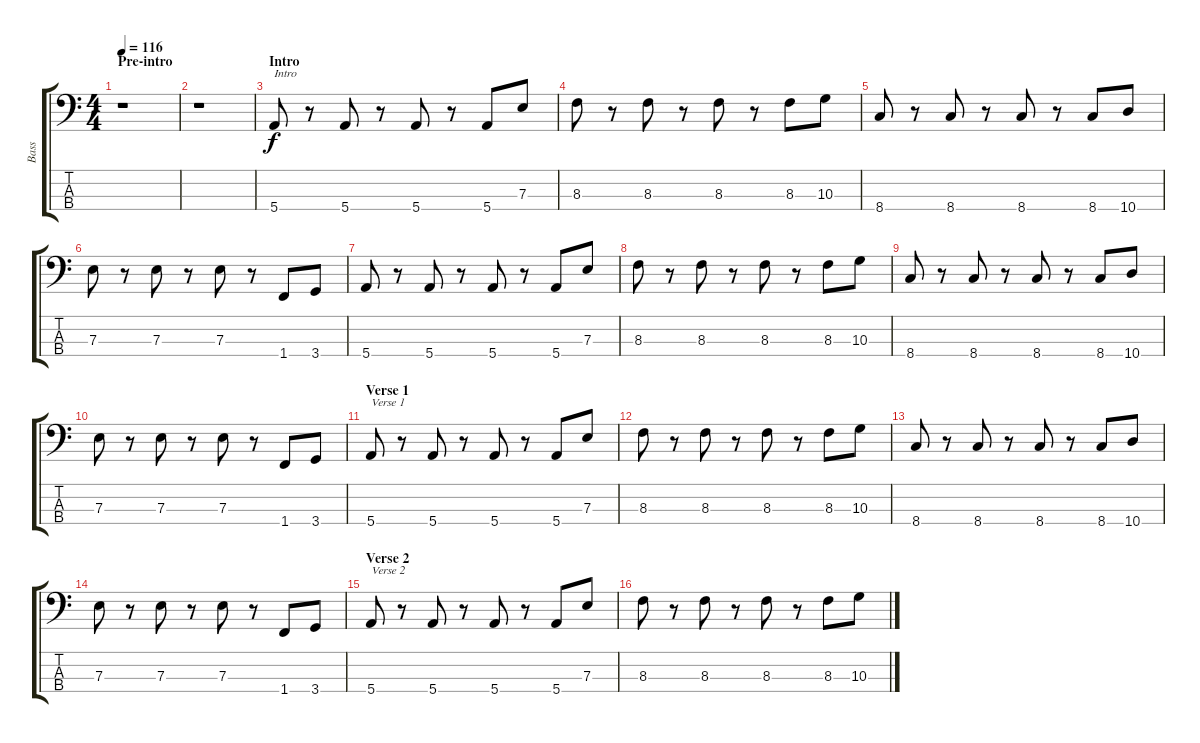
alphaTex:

\track ("Bass" "Bass") {instrument electricbassfinger}
\staff {score tabs}
\tuning (G2 D2 A1 E1) {hide}
\ts (4 4)
\section ("" "Pre-intro")
\tempo 116
\clef f4
\ks c
r.1{dy f instrument electricbassfinger} |
r.1 |
\section ("" "Intro")
5.4.8{txt "Intro"} r.8 5.4.8 r.8 5.4.8 r.8 5.4.8 7.3.8 |
8.3.8 r.8 8.3.8 r.8 8.3.8 r.8 8.3.8 10.3.8 |
8.4.8 r.8 8.4.8 r.8 8.4.8 r.8 8.4.8 10.4.8 |
7.3.8 r.8 7.3.8 r.8 7.3.8 r.8 1.4.8 3.4.8 |
5.4.8 r.8 5.4.8 r.8 5.4.8 r.8 5.4.8 7.3.8 |
8.3.8 r.8 8.3.8 r.8 8.3.8 r.8 8.3.8 10.3.8 |
8.4.8 r.8 8.4.8 r.8 8.4.8 r.8 8.4.8 10.4.8 |
7.3.8 r.8 7.3.8 r.8 7.3.8 r.8 1.4.8 3.4.8 |
\section ("" "Verse 1")
5.4.8{txt "Verse 1"} r.8 5.4.8 r.8 5.4.8 r.8 5.4.8 7.3.8 |
8.3.8 r.8 8.3.8 r.8 8.3.8 r.8 8.3.8 10.3.8 |
8.4.8 r.8 8.4.8 r.8 8.4.8 r.8 8.4.8 10.4.8 |
7.3.8 r.8 7.3.8 r.8 7.3.8 r.8 1.4.8 3.4.8 |
\section ("" "Verse 2")
5.4.8{txt "Verse 2"} r.8 5.4.8 r.8 5.4.8 r.8 5.4.8 7.3.8 |
8.3.8 r.8 8.3.8 r.8 8.3.8 r.8 8.3.8 10.3.8
